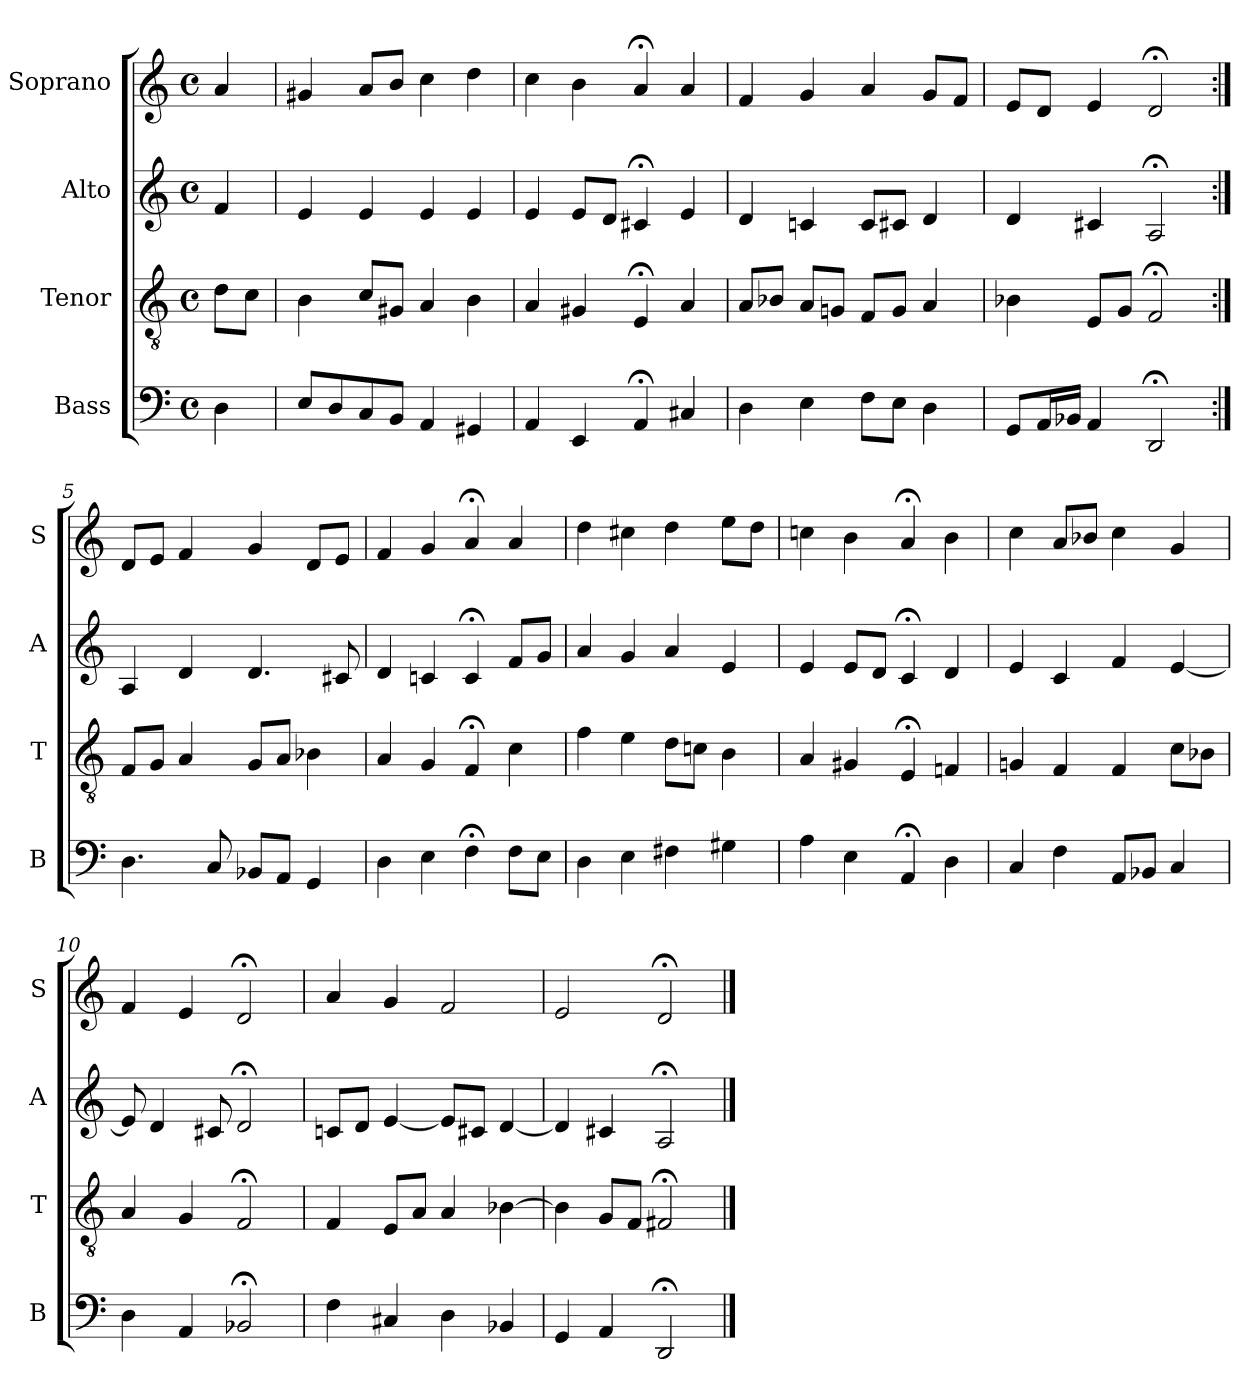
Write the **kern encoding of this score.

**kern	**kern	**kern	**kern
*part4	*part3	*part2	*part1
*staff4	*staff3	*staff2	*staff1
*I"Bass	*I"Tenor	*I"Alto	*I"Soprano
*I'B	*I'T	*I'A	*I'S
*clefF4	*clefGv2	*clefG2	*clefG2
*k[]	*k[]	*k[]	*k[]
*D:dor	*D:dor	*D:dor	*D:dor
*M4/4	*M4/4	*M4/4	*M4/4
*met(c)	*met(c)	*met(c)	*met(c)
*MM100	*MM100	*MM100	*MM100
=	=	=	=
4D	8dL	4f	4a
.	8cJ	.	.
=1	=1	=1	=1
8EL	4B	4e	4g#X
8D	.	.	.
8C	8cL	4e	8aL
8BBJ	8G#XJ	.	8bJ
4AA	4A	4e	4cc
4GG#X	4B	4e	4dd
=2	=2	=2	=2
4AA	4A	4e	4cc
4EE	4G#X	8eL	4b
.	.	8dJ	.
4AA;<	4E;<	4c#X;<	4a;<
4C#X	4A	4e	4a
=3	=3	=3	=3
4D	8AL	4d	4f
.	8B-XJ	.	.
4E	8AL	4cn	4g
.	8GnJ	.	.
8FL	8FL	8cL	4a
8EJ	8GJ	8c#XJ	.
4D	4A	4d	8gL
.	.	.	8fJ
=4	=4	=4	=4
8GGL	4B-X	4d	8eL
16AAL	.	.	8dJ
16BB-XJJ	.	.	.
4AA	8EL	4c#X	4e
.	8GJ	.	.
2DD;<	2F;<	2A;<	2d;<
=5:|!	=5:|!	=5:|!	=5:|!
4.D	8FL	4A	8dL
.	8GJ	.	8eJ
.	4A	4d	4f
8C	.	.	.
8BB-XL	8GL	4.d	4g
8AAJ	8AJ	.	.
4GG	4B-X	.	8dL
.	.	8c#X	8eJ
=6	=6	=6	=6
4D	4A	4d	4f
4E	4G	4cn	4g
4F;<	4F;<	4c;<	4a;<
8FL	4c	8fL	4a
8EJ	.	8gJ	.
=7	=7	=7	=7
4D	4f	4a	4dd
4E	4e	4g	4cc#X
4F#X	8dL	4a	4dd
.	8cnJ	.	.
4G#X	4B	4e	8eeL
.	.	.	8ddJ
=8	=8	=8	=8
4A	4A	4e	4ccn
4E	4G#X	8eL	4b
.	.	8dJ	.
4AA;<	4E;<	4c;<	4a;<
4D	4Fn	4d	4b
=9	=9	=9	=9
4C	4Gn	4e	4cc
4F	4F	4c	8aL
.	.	.	8b-XJ
8AAL	4Fi	4f	4cc
8BB-XiJ	.	.	.
4Ci	8ciL	[4e	4g
.	8B-XJ	.	.
=10	=10	=10	=10
4D	4A	8e]	4f
.	.	4d	.
4AA	4G	.	4e
.	.	8c#X	.
2BB-X;<	2F;<	2d;<	2d;<
=11	=11	=11	=11
4F	4F	8cnL	4a
.	.	8dJ	.
4C#X	8EL	[4e	4g
.	8AJ	.	.
4D	4A	8eL]	2f
.	.	8c#XJ	.
4BB-X	[4B-X	[4d	.
=12	=12	=12	=12
4GG	4B-]	4d]	2e
4AA	8GL	4c#X	.
.	8FJ	.	.
2DD;<	2F#X;<	2A;<	2d;<
==	==	==	==
*-	*-	*-	*-
